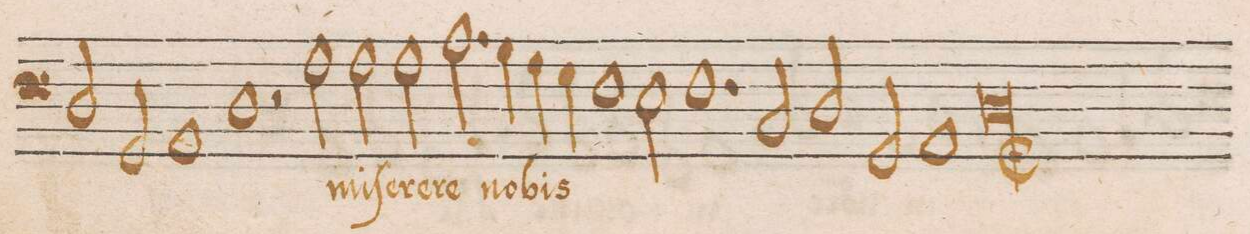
**kern	**text
*I"BASSVS	*
*clefF4	*
*k[]	*
2D/	.
2GG/	.
=28	=28
1AA	.
1D	.
=29	=29
2r	.
2A\	mi-
2A\	-ſe-
2A\	-re-
=30	=30
2.c\	-re
4B\	no-
4A\	-bis
4G\	.
1F	.
=31	=31
2E\	.
1.F	.
=32	=32
2C/	.
2D/	.
2GG/	.
=33	=33
1AA	.
1D;<l	.
=34	=34
*M2/1	*
*met(c|)	*
*-	*-
